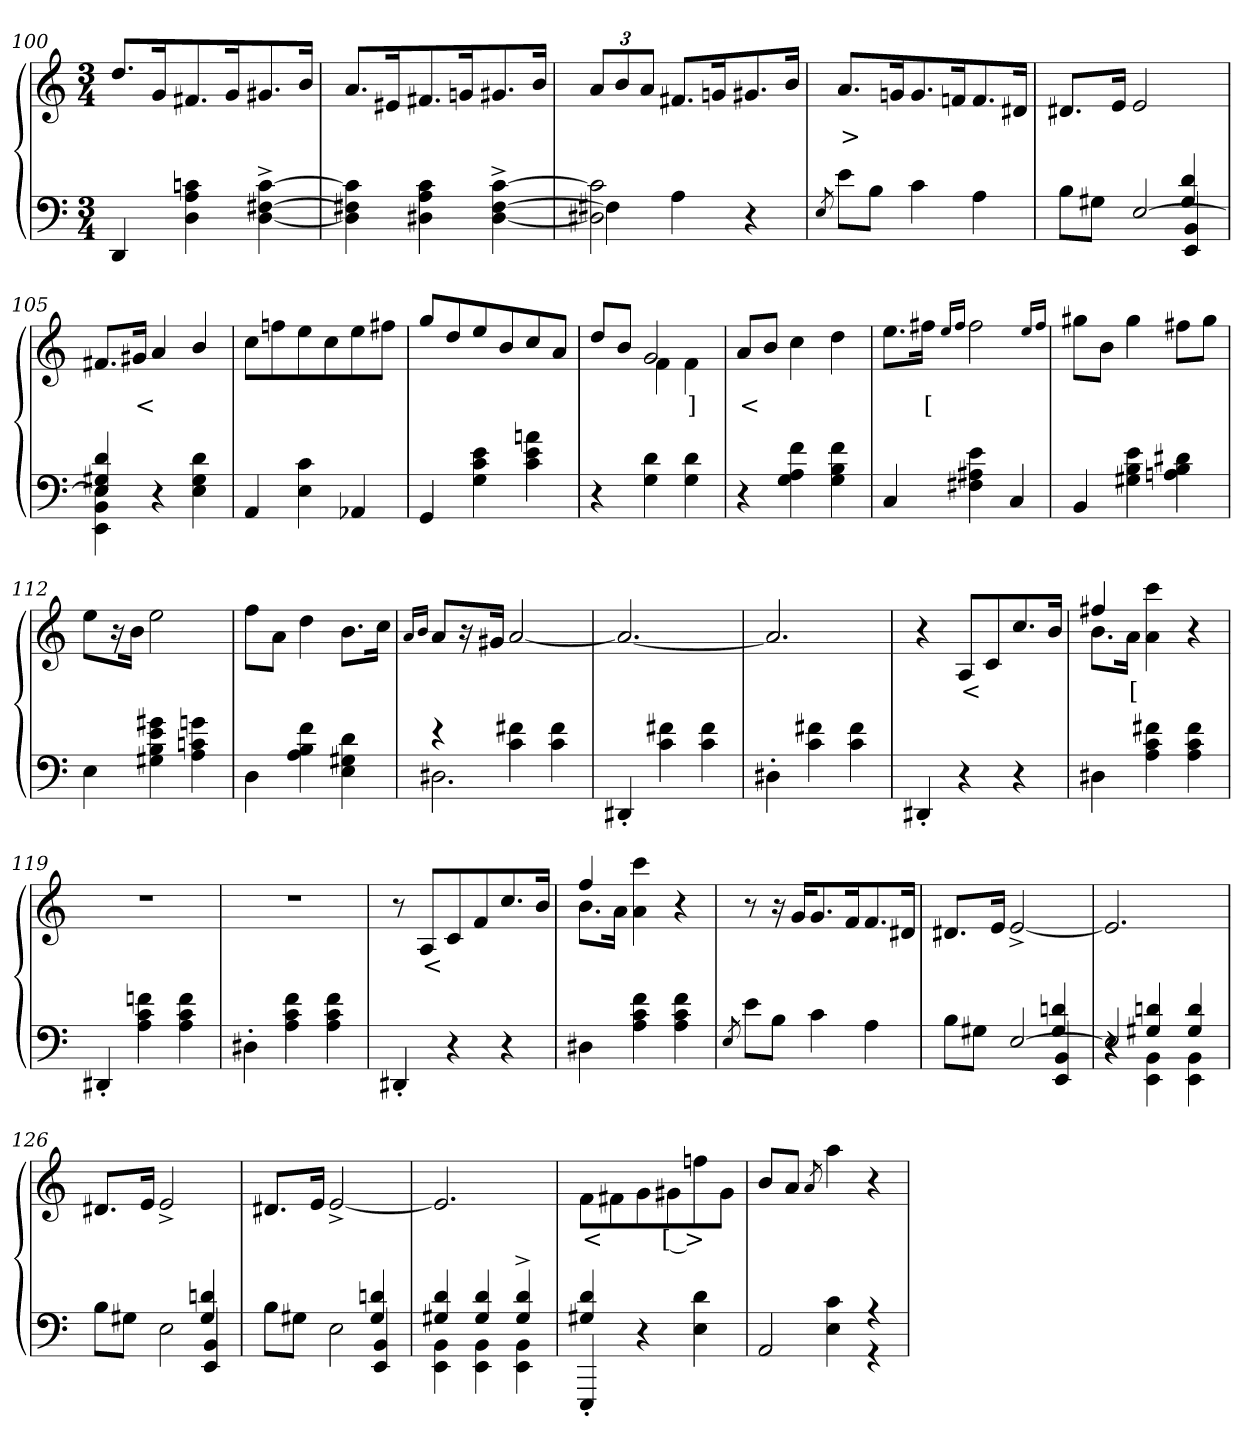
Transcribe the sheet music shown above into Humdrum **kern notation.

**kern	**kern	**text
*part2	*part1	*part1
*staff2	*staff1	*staff1
*clefF4	*clefG2	*
*k[]	*k[]	*
*M3/4	*M3/4	*
=100	=100	=100
4DD	8.ddL	.
.	16g	.
4cn 4A 4D	8.f#X	.
.	16g	.
[4c^> [4F#X^> [4D^>	8.g#X	.
.	16bJk	.
=101	=101	=101
4c] 4F#X] 4D]	8.aL	.
.	16e#X	.
4c 4A 4D#X	8.f#X	.
.	16gn	.
[4c^> [4F#^> [4D#^>	8.g#X	.
.	16bJk	.
=102	=102	=102
*^	*	*
2c\] 2D#X\]	4F#X]	12aL	.
.	.	12b	.
.	.	12aJ	.
.	4A	8.f#XL	.
.	.	16gn	.
4r	4ryy	8.g#X	.
.	.	16bJk	.
*v	*v	*	*
=103	=103	=103
8qE/	.	.
8eL	8.aL	>
8BJ	.	.
.	16gn	.
4c	8.g	.
.	16fn	.
4A	8.f	.
.	16d#XJk	.
=104	=104	=104
*^	*	*
*	*^	*	*
8B\L	2ryy	2ryy	8.d#XL	.
8G#XJ	.	.	.	.
.	.	.	16eJk	.
[2E	.	.	2e	.
.	4d/ 4G#/	4BB 4EE	.	.
*	*v	*v	*	*
=105	=105	=105	=105
4d 4G#X 4E	4E] 4BB 4EE	8.f#XL	.
.	.	16g#XJk	<
2ryy	4r	4a	.
.	4d 4G# 4E	4b/	.
*v	*v	*	*
=106	=106	=106
4AA	8ccL	.
.	8ffn	.
4c 4E	8ee	.
.	8cc	.
4AA-X	8ee	.
.	8ff#XJ	.
=107	=107	=107
4GG	8gg/L	.
.	8dd	.
4e 4c 4G	8ee	.
.	8b	.
4an 4e 4c	8cc	.
.	8aJ	.
=108	=108	=108
*	*^	*
4r	8dd/L	4ryy	.
.	8bJ	.	.
4d 4G	2g	4f	.
4d 4G	.	4f	]
*	*v	*v	*
=109	=109	=109
4r	8aL	<
.	8bJ	.
4f 4A 4G	4cc	.
4f 4B 4G	4dd	.
=110	=110	=110
4C	8.eeL	.
.	16ff#XJk	[
.	16qqee/LL	.
.	16qqff#/JJ	.
4e 4A#X 4F#X	2ff#	.
4C	.	.
.	16qqee/LL	.
.	16qqff#/JJ	.
=111	=111	=111
4BB	8gg#XL	.
.	8bJ	.
4e 4B 4G#X	4gg#	.
4d#X 4B 4An	8ff#XL	.
.	8gg#J	.
=112	=112	=112
4E	8eeL	.
.	16r	.
.	16bJk	.
4g#X 4e 4B 4G#X	2ee	.
4gn 4cn 4A	.	.
=113	=113	=113
4D	8ffL	.
.	8aJ	.
4f 4B 4A	4dd	.
4d 4G#X 4E	8.bL	.
.	16ccJk	.
=114	=114	=114
.	16qqa/LL	.
.	16qqb/JJ	.
*^	*	*
4r	2.D#X	8aL	.
.	.	16r	.
.	.	16g#XJk	.
4f#X\ 4c\	.	[2a	.
4f#\ 4c\	.	.	.
*v	*v	*	*
=115	=115	=115
4DD#X'>	2.a_	.
4f#X 4c	.	.
4f# 4c	.	.
=116	=116	=116
4D#X'>	2.a]	.
4f#X 4c	.	.
4f# 4c	.	.
=117	=117	=117
4DD#X'>	4r	.
4r	8AL	<
.	8c	.
4r	8.cc	.
.	16bJk	.
=118	=118	=118
*	*^	*
4D#X	4ff#X	8.bL	.
.	.	16aJk	[
4f#X 4c 4A	2ryy	4ccc 4a	.
4f# 4c 4A	.	4r	.
*	*v	*v	*
=119	=119	=119
4DD#X'>	2.r	.
4fn 4c 4A	.	.
4f 4c 4A	.	.
=120	=120	=120
4D#X'>	2.r	.
4f 4c 4A	.	.
4f 4c 4A	.	.
=121	=121	=121
4DD#X'>	8r	.
.	8AL	<
4r	8c	.
.	8f	.
4r	8.cc	.
.	16bJk	.
=122	=122	=122
*	*^	*
4D#X	4ff	8.bL	.
.	.	16aJk	.
4f 4c 4A	2ryy	4ccc 4a	.
4f 4c 4A	.	4r	.
*	*v	*v	*
=123	=123	=123
8qE/	.	.
8eL	8r	>
8BJ	16r	.
.	16gKL	.
4c	8.g	.
.	16f	.
4A	8.f	.
.	16d#XJk	.
=124	=124	=124
*^	*	*
*	*^	*	*
8B\L	2ryy	2ryy	8.d#XL	.
8G#XJ	.	.	.	.
.	.	.	16eJk	.
[2E	.	.	[2e^>	.
.	4dn/ 4G#/	4BB 4EE	.	.
=125	=125	=125	=125	=125
2E/]	4r	4r	2.e]	.
.	4dn/ 4G#X/	4BB\ 4EE	.	.
4ryy	4d/ 4G#/	4BB\ 4EE	.	.
=126	=126	=126	=126	=126
8B\L	2ryy	2ryy	8.d#XL	.
8G#XJ	.	.	.	.
.	.	.	16eJk	.
2E\	.	.	2e^>	.
.	4dn/ 4G#/	4BB 4EE	.	.
=127	=127	=127	=127	=127
8B\L	2ryy	2ryy	8.d#XL	.
8G#XJ	.	.	.	.
.	.	.	16eJk	.
2E\	.	.	[2e^>	.
.	4dn/ 4G#/	4BB 4EE	.	.
*	*v	*v	*	*
=128	=128	=128	=128
4d 4G#X	4BB 4EE	2.e]	.
4d 4G#	4BB 4EE	.	.
4d^> 4G#^>	4BB 4EE	.	.
=129	=129	=129	=129
4d 4G#X	4EEE'>/	8fL	<
.	.	8f#X	.
4r	2ryy	8g	.
.	.	8g#X	[ >
4d 4E	.	8ffn	.
.	.	8g#J	.
=130	=130	=130	=130
2AA	4ryy	8b/L	.
.	.	8aJ	.
.	.	8qa/	.
.	4c 4E	4aa	.
4r	4r	4r	.
*v	*v	*	*
=	=	=
*-	*-	*-
